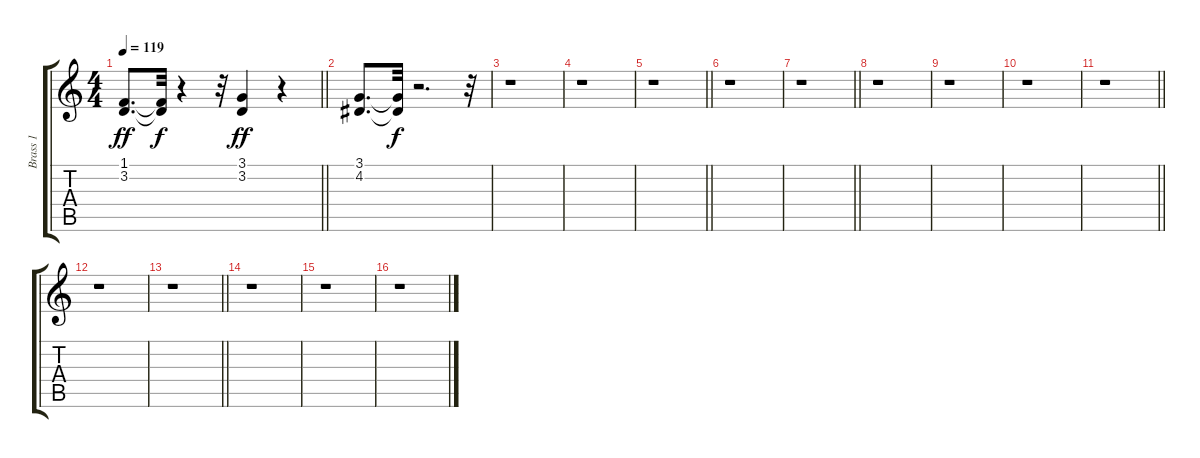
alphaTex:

\track ("Brass 1" "Brass 1") {instrument brasssection}
\staff {score tabs}
\tuning (E4 B3 G3 D3 A2 E2) {hide}
\ts (4 4)
\tempo 119
\clef g2
\barLineRight lightlight
\ks c
(1.1 3.2).8{d dy ff} (1.1{t} 3.2{t}).32{dy f} r.4 r.32 (3.1 3.2).4{dy ff} r.4 |
(3.1 4.2).8{d} (3.1{t} 4.2{t}).32{dy f} r.2{d} r.32 |
r.1 |
r.1 |
\barLineRight lightlight
r.1 |
r.1 |
\barLineRight lightlight
r.1 |
r.1 |
r.1 |
r.1 |
\barLineRight lightlight
r.1 |
r.1 |
\barLineRight lightlight
r.1 |
r.1 |
r.1 |
r.1
